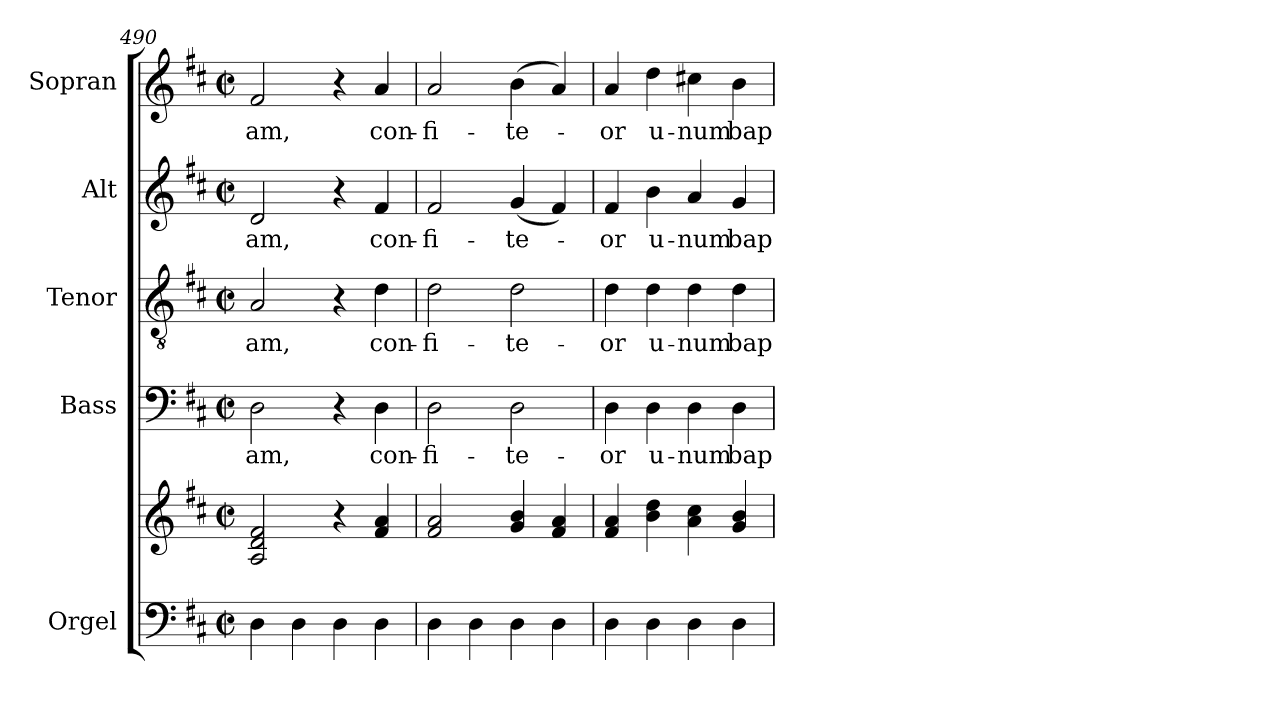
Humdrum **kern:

**kern	**kern	**kern	**text	**kern	**text	**kern	**text	**kern	**text
*part5	*part5	*part4	*part4	*part3	*part3	*part2	*part2	*part1	*part1
*staff6	*staff5	*staff4	*staff4	*staff3	*staff3	*staff2	*staff2	*staff1	*staff1
*I"Orgel	*	*I"Bass	*	*I"Tenor	*	*I"Alt	*	*I"Sopran	*
*I'Org.	*	*I'B.	*	*I'T.	*	*I'A.	*	*I'S.	*
*clefF4	*clefG2	*clefF4	*	*clefGv2	*	*clefG2	*	*clefG2	*
*k[f#c#]	*k[f#c#]	*k[f#c#]	*	*k[f#c#]	*	*k[f#c#]	*	*k[f#c#]	*
*D:	*D:	*D:	*	*D:	*	*D:	*	*D:	*
*M2/2	*M2/2	*M2/2	*	*M2/2	*	*M2/2	*	*M2/2	*
*met(c|)	*met(c|)	*met(c|)	*	*met(c|)	*	*met(c|)	*	*met(c|)	*
=490	=490	=490	=490	=490	=490	=490	=490	=490	=490
!	!	!	!LO:LY:b	!	!LO:LY:b	!	!LO:LY:b	!	!LO:LY:b
4D\	2A/ 2d/ 2f#/	2D\	-am,	2A/	-am,	2d/	-am,	2f#/	-am,
4D\	.	.	.	.	.	.	.	.	.
4D\	4r	4r	.	4r	.	4r	.	4r	.
!	!	!	!LO:LY:b	!	!LO:LY:b	!	!LO:LY:b	!	!LO:LY:b
4D\	4f#/ 4a/	4D\	con-	4d\	con-	4f#/	con-	4a/	con-
=491	=491	=491	=491	=491	=491	=491	=491	=491	=491
!	!	!	!LO:LY:b	!	!LO:LY:b	!	!LO:LY:b	!	!LO:LY:b
4D\	2f#/ 2a/	2D\	-fi-	2d\	-fi-	2f#/	-fi-	2a/	-fi-
4D\	.	.	.	.	.	.	.	.	.
!	!	!	!LO:LY:b	!	!LO:LY:b	!	!LO:LY:b	!	!LO:LY:b
4D\	4g/ 4b/	2D\	-te-	2d\	-te-	(<4g/	-te-	(>4b\	-te-
4D\	4f#/ 4a/	.	.	.	.	4f#/)	.	4a/)	.
=492	=492	=492	=492	=492	=492	=492	=492	=492	=492
!	!	!	!LO:LY:b	!	!LO:LY:b	!	!LO:LY:b	!	!LO:LY:b
4D\	4f#/ 4a/	4D\	-or	4d\	-or	4f#/	-or	4a/	-or
!	!	!	!LO:LY:b	!	!LO:LY:b	!	!LO:LY:b	!	!LO:LY:b
4D\	4b\ 4dd\	4D\	u-	4d\	u-	4b\	u-	4dd\	u-
!	!	!	!LO:LY:b	!	!LO:LY:b	!	!LO:LY:b	!	!LO:LY:b
4D\	4a\ 4cc#\	4D\	-num	4d\	-num	4a/	-num	4cc#X\	-num
!	!	!	!LO:LY:b	!	!LO:LY:b	!	!LO:LY:b	!	!LO:LY:b
4D\	4g/ 4b/	4D\	bap-	4d\	bap-	4g/	bap-	4b\	bap-
=	=	=	=	=	=	=	=	=	=
*-	*-	*-	*-	*-	*-	*-	*-	*-	*-
